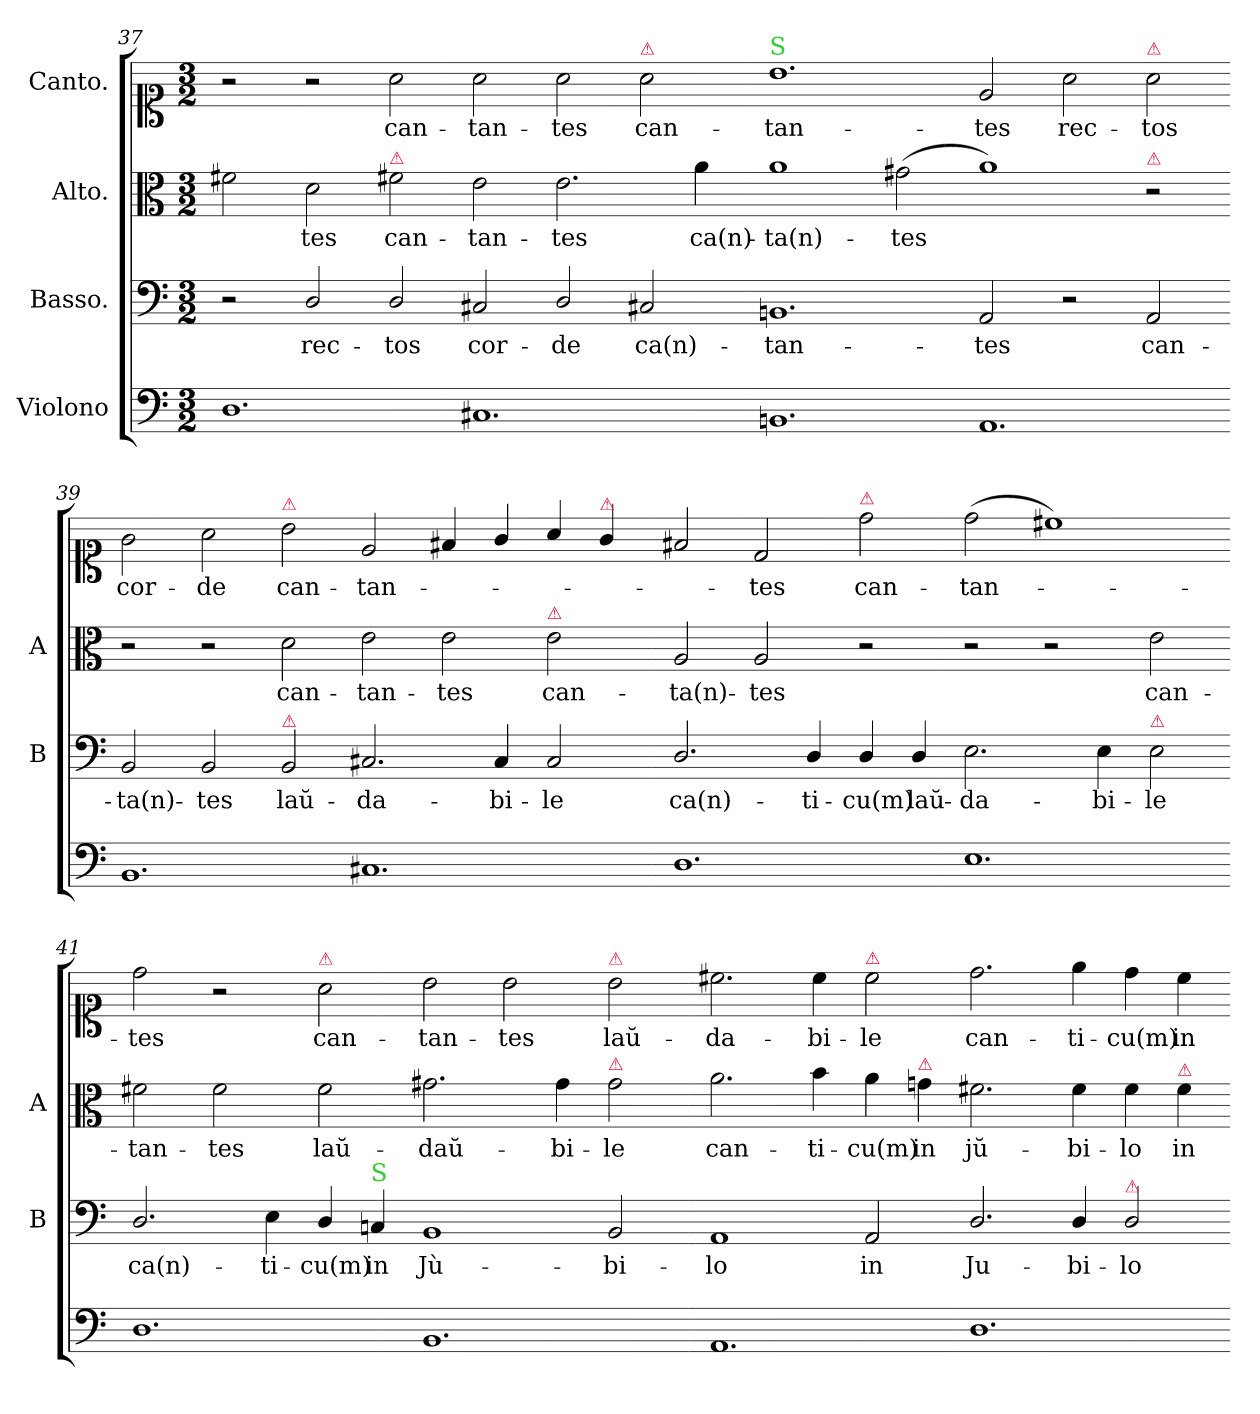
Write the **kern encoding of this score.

**kern	**kern	**text	**kern	**text	**kern	**text
*part4	*part3	*part3	*part2	*part2	*part1	*part1
*staff4	*staff3	*staff3	*staff2	*staff2	*staff1	*staff1
*I"Violono	*I"Basso.	*	*I"Alto.	*	*I"Canto.	*
*	*I'B	*	*I'A	*	*	*
*clefF4	*clefF4	*	*clefC3	*	*clefC1	*
*k[]	*k[]	*	*k[]	*	*k[]	*
*C:	*C:	*	*C:	*	*C:	*
*M3/2	*M3/2	*	*M3/2	*	*M3/2	*
=37	=37	=37	=37	=37	=37	=37
1.D	2r	.	2f#X\	.	2r	.
.	2D/	rec-	2d\	-tes	2r	.
!	!	!	!LO:TX:a:color=crimson:t=⚠	!	!	!
.	2D/	-tos	2f#X\	can-	2a\	can-
1.C#X	2C#X/	cor-	2e\	-tan-	2a\	-tan-
.	2D/	-de	2.e\	-tes	2a\	-tes
!	!	!	!	!	!LO:TX:a:color=crimson:t=⚠	!
.	2C#X/	ca(n)-	.	.	2a\	can-
.	.	.	4a\	ca(n)-	.	.
=38-	=38-	=38-	=38-	=38-	=38-	=38-
!	!	!	!	!	!LO:TX:a:color=limegreen:t=S	!
1.BBn	1.BBn	-tan-	1a	-ta(n)-	1.b	-tan-
.	.	.	(2g#X\	-tes	.	.
1.AA	2AA/	-tes	1a)	.	2e/	-tes
.	2r	.	.	.	2a\	rec-
!	!	!	!	!	!LO:TX:a:color=crimson:t=⚠	!
!	!	!	!LO:TX:a:color=crimson:t=⚠	!	!	!
.	2AA/	can-	2r	.	2a\	-tos
=39-	=39-	=39-	=39-	=39-	=39-	=39-
1.BB	2BB/	-ta(n)-	2r	.	2g\	cor-
.	2BB/	-tes	2r	.	2a\	-de
!	!	!	!	!	!LO:TX:a:color=crimson:t=⚠	!
!	!LO:TX:a:color=crimson:t=⚠	!	!	!	!	!
.	2BB/	laŭ-	2d\	can-	2b\	can-
1.C#X	2.C#X/	-da-	2e\	-tan-	2e/	-tan-
.	.	.	2e\	-tes	4f#X/	.
.	4C#/	-bi-	.	.	4g/	.
!	!	!	!LO:TX:a:color=crimson:t=⚠	!	!	!
.	2C#/	-le	2e\	can-	4a/	.
!	!	!	!	!	!LO:TX:a:color=crimson:t=⚠	!
.	.	.	.	.	4g/	.
=40-	=40-	=40-	=40-	=40-	=40-	=40-
1.D	2.D/	ca(n)-	2A/	-ta(n)-	2f#X/	.
.	.	.	2A/	-tes	2d/	-tes
.	4D/	-ti-	.	.	.	.
!	!	!	!	!	!LO:TX:a:color=crimson:t=⚠	!
.	4D/	-cu(m)	2r	.	2dd\	can-
.	4D/	laŭ-	.	.	.	.
1.E	2.E\	-da-	2r	.	(2dd\	-tan-
.	.	.	2r	.	1cc#X)	.
.	4E\	-bi-	.	.	.	.
!	!LO:TX:a:color=crimson:t=⚠	!	!	!	!	!
.	2E\	le	2e\	can-	.	.
=41-	=41-	=41-	=41-	=41-	=41-	=41-
1.D	2.D/	ca(n)-	2f#X\	-tan-	2dd\	-tes
.	.	.	2f#\	-tes	2r	.
.	4E\	-ti-	.	.	.	.
!	!	!	!	!	!LO:TX:a:color=crimson:t=⚠	!
.	4D/	-cu(m)	2f#\	laŭ-	2a\	can-
!	!LO:TX:a:color=limegreen:t=S	!	!	!	!	!
.	4Cn/	in	.	.	.	.
1.BB	1BB	Jù-	2.g#X\	-daŭ-	2b\	-tan-
.	.	.	.	.	2b\	-tes
.	.	.	4g#\	-bi-	.	.
!	!	!	!	!	!LO:TX:a:color=crimson:t=⚠	!
!	!	!	!LO:TX:a:color=crimson:t=⚠	!	!	!
.	2BB/	-bi-	2g#\	-le	2b\	laŭ-
=42-	=42-	=42-	=42-	=42-	=42-	=42-
1.AA	1AA	-lo	2.a\	can-	2.cc#X\	-da-
.	.	.	4b\	-ti-	4cc#\	-bi-
!	!	!	!	!	!LO:TX:a:color=crimson:t=⚠	!
.	2AA/	in	4a\	-cu(m)	2cc#\	-le
!	!	!	!LO:TX:a:color=crimson:t=⚠	!	!	!
.	.	.	4gn\	in	.	.
1.D	2.D/	Ju-	2.f#X\	jŭ-	2.dd\	can-
.	4D/	-bi-	4f#\	-bi-	4ee\	-ti-
!	!LO:TX:a:color=crimson:t=⚠	!	!	!	!	!
.	2D/	-lo	4f#\	-lo	4dd\	-cu(m)
!	!	!	!LO:TX:a:color=crimson:t=⚠	!	!	!
.	.	.	4f#\	in	4cc#\	in
=-	=-	=-	=-	=-	=-	=-
*-	*-	*-	*-	*-	*-	*-
